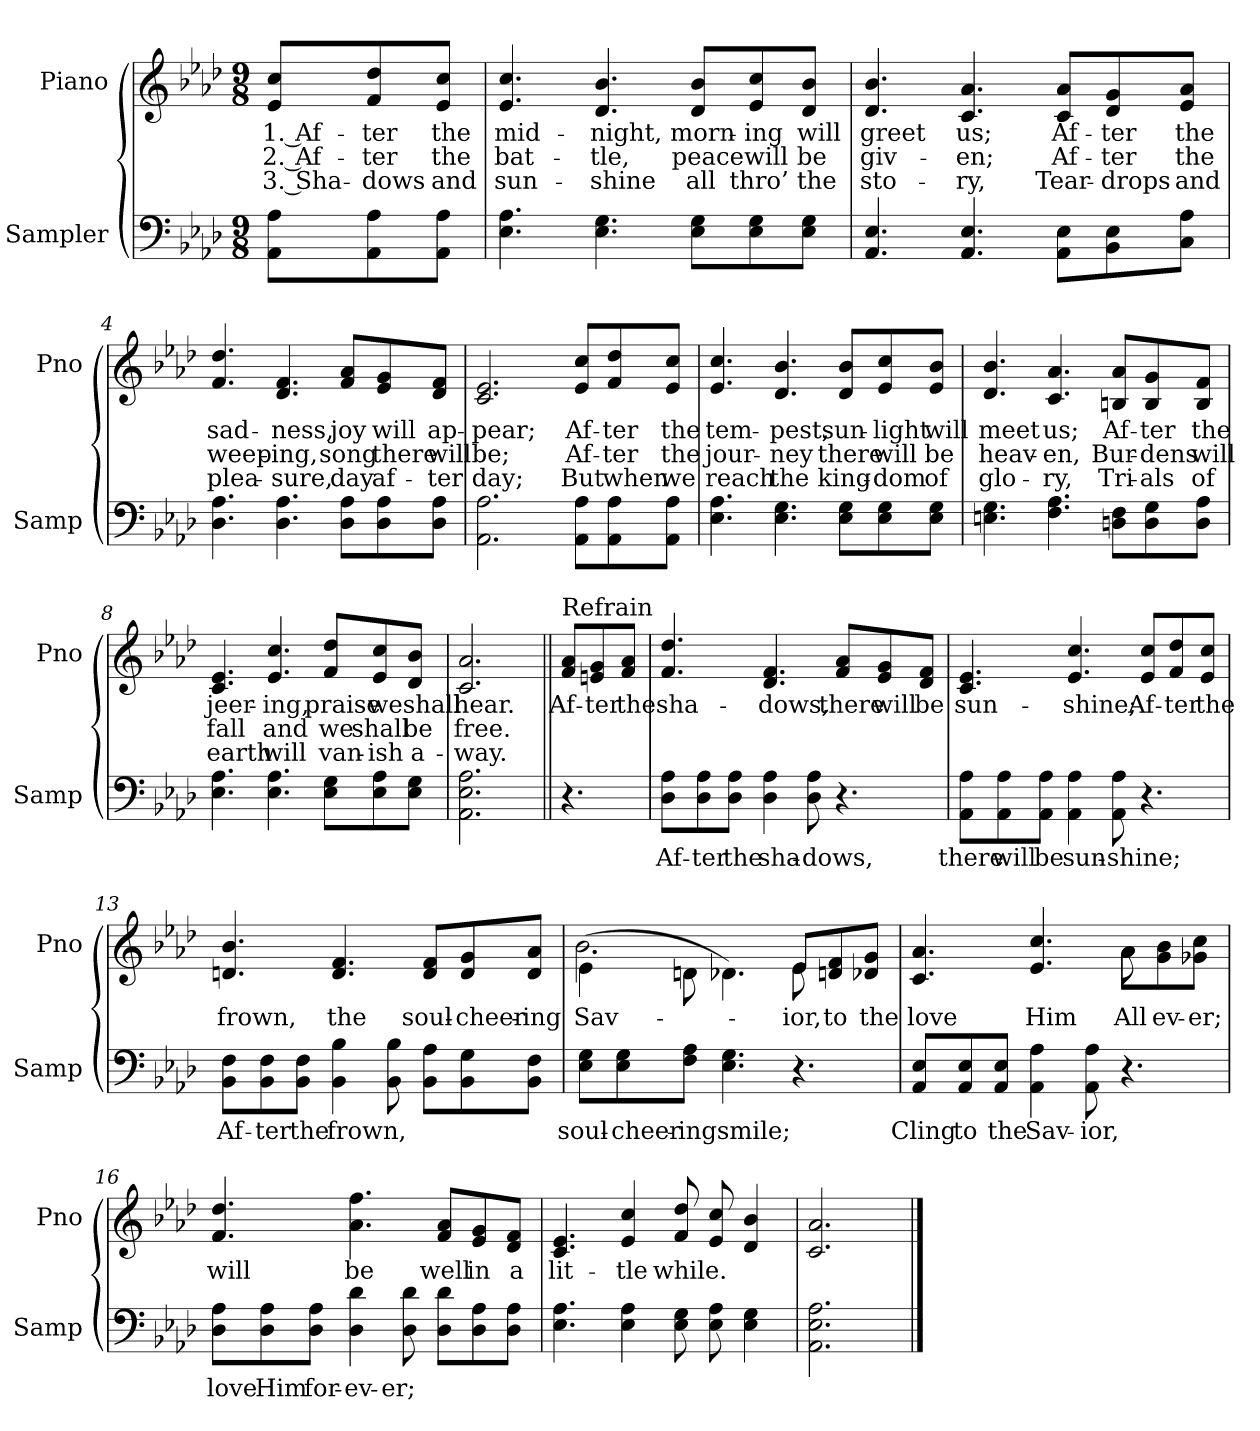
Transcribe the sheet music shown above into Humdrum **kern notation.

**kern	**text	**kern	**text	**text	**text
*part2	*part2	*part1	*part1	*part1	*part1
*staff2	*staff2	*staff1	*staff1	*staff1	*staff1
*I"Sampler	*	*I"Piano	*	*	*
*I'Samp	*	*I'Pno	*	*	*
*clefF4	*	*clefG2	*	*	*
*k[b-e-a-d-]	*	*k[b-e-a-d-]	*	*	*
*A-:	*	*A-:	*	*	*
*M9/8	*	*M9/8	*	*	*
=1	=1	=1	=1	=1	=1
8AA-\ 8A-\L	.	8e-/ 8cc/L	1. Af-	2. Af-	3. Sha-
8AA-\ 8A-\	.	8f/ 8dd-/	-ter	-ter	-dows
8AA-\ 8A-\J	.	8e-/ 8cc/J	the	the	and
=2	=2	=2	=2	=2	=2
4.E- 4.A-	.	4.e- 4.cc	mid-	bat-	sun-
4.E- 4.G	.	4.d- 4.b-	-night,	-tle,	-shine
8E-\ 8G\L	.	8d-/ 8b-/L	morn-	peace	all
8E-\ 8G\	.	8e-/ 8cc/	-ing	will	thro’
8E-\ 8G\J	.	8d-/ 8b-/J	will	be	the
=3	=3	=3	=3	=3	=3
4.AA- 4.E-	.	4.d- 4.b-	greet	giv-	sto-
4.AA- 4.E-	.	4.c 4.a-	us;	-en;	-ry,
8AA-\ 8E-\L	.	8c/ 8a-/L	Af-	Af-	Tear-
8BB-\ 8E-\	.	8d-/ 8g/	-ter	-ter	-drops
8C\ 8A-\J	.	8e-/ 8a-/J	the	the	and
=4	=4	=4	=4	=4	=4
4.D- 4.A-	.	4.f 4.dd-	sad-	weep-	plea-
4.D- 4.A-	.	4.d- 4.f	-ness,	-ing,	-sure,
8D-\ 8A-\L	.	8f/ 8a-/L	joy	song	day
8D-\ 8A-\	.	8e-/ 8g/	will	there	af-
8D-\ 8A-\J	.	8d-/ 8f/J	ap-	will	-ter
=5	=5	=5	=5	=5	=5
2.AA- 2.A-	.	2.c 2.e-	-pear;	be;	day;
8AA-\ 8A-\L	.	8e-/ 8cc/L	Af-	Af-	But
8AA-\ 8A-\	.	8f/ 8dd-/	-ter	-ter	when
8AA-\ 8A-\J	.	8e-/ 8cc/J	the	the	we
=6	=6	=6	=6	=6	=6
4.E- 4.A-	.	4.e- 4.cc	tem-	jour-	reach
4.E- 4.G	.	4.d- 4.b-	-pest,	-ney	the
8E-\ 8G\L	.	8d-/ 8b-/L	sun-	there	king-
8E-\ 8G\	.	8e-/ 8cc/	-light	will	-dom
8E-\ 8G\J	.	8e-/ 8b-/J	will	be	of
=7	=7	=7	=7	=7	=7
4.En 4.G	.	4.d- 4.b-	meet	heav-	glo-
4.F 4.A-	.	4.c 4.a-	us;	-en,	-ry,
8Dn\ 8F\L	.	8Bn/ 8a-/L	Af-	Bur-	Tri-
8D\ 8G\	.	8B/ 8g/	-ter	-dens	-als
8D\ 8A-\J	.	8B/ 8f/J	the	will	of
=8	=8	=8	=8	=8	=8
4.E- 4.A-	.	4.c 4.e-	jeer-	fall	earth
4.E- 4.A-	.	4.e- 4.cc	-ing,	and	will
8E-\ 8G\L	.	8f/ 8dd-/L	praise	we	van-
8E-\ 8A-\	.	8e-/ 8cc/	we	shall	-ish
8E-\ 8G\J	.	8d-/ 8b-/J	shall	be	a-
=9	=9	=9	=9	=9	=9
2.AA- 2.E- 2.A-	.	2.c 2.a-	hear.	free.	-way.
=10||	=10||	=10||	=10||	=10||	=10||
!	!	!LO:TX:t=Refrain	!	!	!
4.r	.	8f/ 8a-/L	Af-	.	.
.	.	8en/ 8g/	-ter	.	.
.	.	8f/ 8a-/J	the	.	.
=11	=11	=11	=11	=11	=11
8D-\ 8A-\L	Af-	4.f 4.dd-	sha-	.	.
8D-\ 8A-\	-ter	.	.	.	.
8D-\ 8A-\J	the	.	.	.	.
4D- 4A-	sha-	4.d- 4.f	-dows,	.	.
8D- 8A-	-dows,	.	.	.	.
4.r	.	8f/ 8a-/L	there	.	.
.	.	8e-/ 8g/	will	.	.
.	.	8d-/ 8f/J	be	.	.
=12	=12	=12	=12	=12	=12
8AA-\ 8A-\L	there	4.c 4.e-	sun-	.	.
8AA-\ 8A-\	will	.	.	.	.
8AA-\ 8A-\J	be	.	.	.	.
4AA- 4A-	sun-	4.e- 4.cc	-shine;	.	.
8AA- 8A-	-shine;	.	.	.	.
4.r	.	8e-/ 8cc/L	Af-	.	.
.	.	8f/ 8dd-/	-ter	.	.
.	.	8e-/ 8cc/J	the	.	.
=13	=13	=13	=13	=13	=13
8BB-\ 8F\L	Af-	4.dn 4.b-	frown,	.	.
8BB-\ 8F\	-ter	.	.	.	.
8BB-\ 8F\J	the	.	.	.	.
4BB- 4B-	frown,	4.d 4.f	the	.	.
8BB- 8B-	.	.	.	.	.
8BB-\ 8A-\L	.	8d/ 8f/L	soul-	.	.
8BB-\ 8G\	.	8d/ 8g/	-cheer-	.	.
8BB-\ 8F\J	.	8d/ 8a-/J	-ing	.	.
=14	=14	=14	=14	=14	=14
*	*	*^	*	*	*
8E-\ 8G\L	soul-	(4e-\	2.b-	Sav-	.	.
8E-\ 8G\	-cheer-	.	.	.	.	.
8F\ 8A-\J	-ing	8dn\	.	.	.	.
4.E- 4.G	smile;	4.d-X\)	.	.	.	.
4.r	.	8e-/L	8e-	-ior,	.	.
.	.	8dn/ 8f/	4ryy	to	.	.
.	.	8d-X/ 8g/J	.	the	.	.
=15	=15	=15	=15	=15	=15	=15
8AA-/ 8E-/L	Cling	4.c 4.a-	2.ryy	love	.	.
8AA-/ 8E-/	to	.	.	.	.	.
8AA-/ 8E-/J	the	.	.	.	.	.
4AA- 4A-	Sav-	4.e- 4.cc	.	Him	.	.
8AA- 8A-	-ior,	.	.	.	.	.
4.r	.	8a-\L	8a-	All	.	.
.	.	8g\ 8b-\	4ryy	-ev-	.	.
.	.	8g-X\ 8cc\J	.	-er;	.	.
*	*	*v	*v	*	*	*
=16	=16	=16	=16	=16	=16
8D-\ 8A-\L	love	4.f 4.dd-	will	.	.
8D-\ 8A-\	Him	.	.	.	.
8D-\ 8A-\J	for-	.	.	.	.
4D- 4d-	-ev-	4.a- 4.ff	be	.	.
8D- 8d-	-er;	.	.	.	.
8D-\ 8d-\L	.	8f/ 8a-/L	well	.	.
8D-\ 8A-\	.	8e-/ 8g/	in	.	.
8D-\ 8A-\J	.	8d-/ 8f/J	a	.	.
=17	=17	=17	=17	=17	=17
4.E- 4.A-	.	4.c 4.e-	lit-	.	.
4E- 4A-	.	4e- 4cc	-tle	.	.
8E- 8G	.	8f 8dd-	while.	.	.
8E- 8A-	.	8e- 8cc	.	.	.
4E- 4G	.	4d- 4b-	.	.	.
=18	=18	=18	=18	=18	=18
2.AA- 2.E- 2.A-	.	2.c 2.a-	.	.	.
==	==	==	==	==	==
*-	*-	*-	*-	*-	*-
